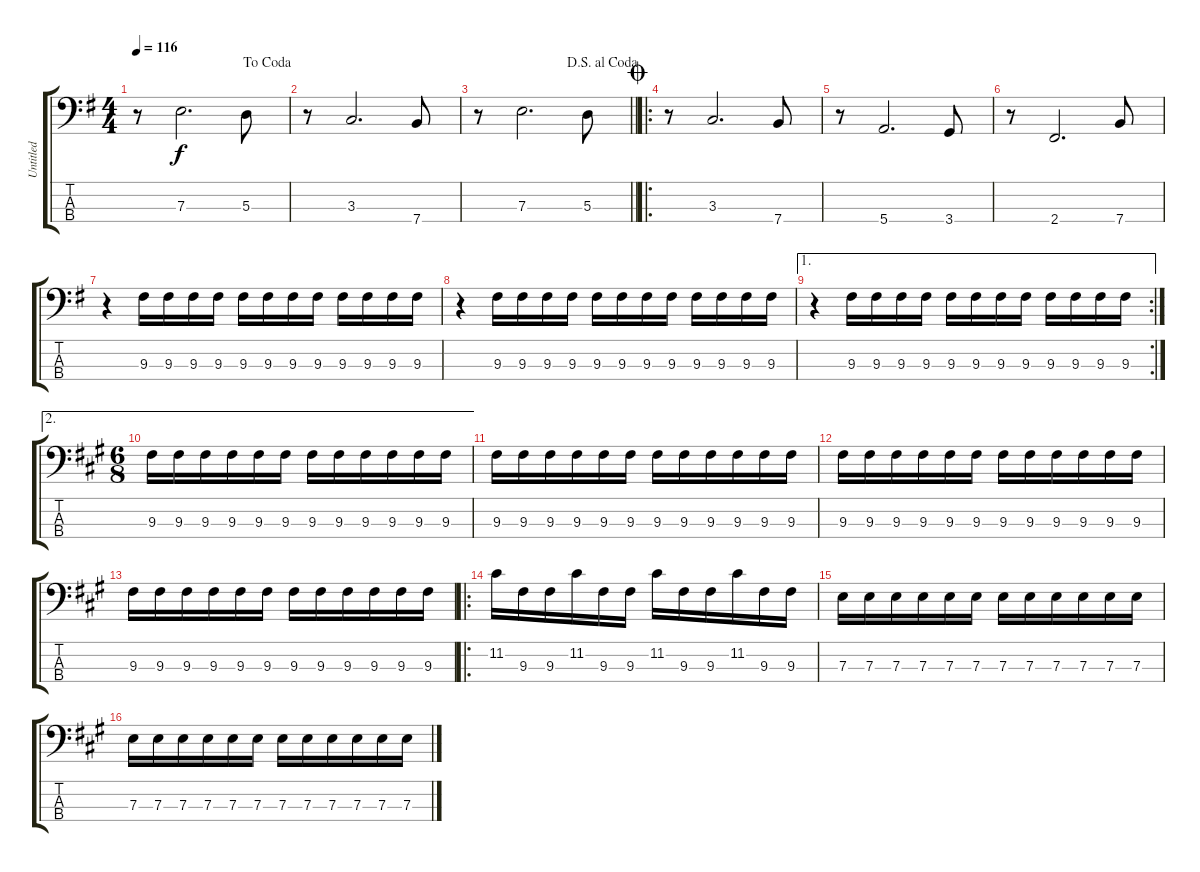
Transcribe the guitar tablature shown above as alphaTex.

\track ("Untitled" "Untitled") {instrument electricbassfinger}
\staff {score tabs}
\tuning (G2 D2 A1 E1) {hide}
\ts (4 4)
\jump dacoda
\tempo 116
\clef f4
\ks g
r.8{dy f} 7.3.2{d} 5.3.8 |
r.8 3.3.2{d} 7.4.8 |
\jump dalsegnoalcoda
\barLineRight lightlight
r.8 7.3.2{d} 5.3.8 |
\ro
\jump coda
r.8 3.3.2{d} 7.4.8 |
r.8 5.4.2{d} 3.4.8 |
r.8 2.4.2{d} 7.4.8 |
r.4 9.3.16 9.3.16 9.3.16 9.3.16 9.3.16 9.3.16 9.3.16 9.3.16 9.3.16 9.3.16 9.3.16 9.3.16 |
r.4 9.3.16 9.3.16 9.3.16 9.3.16 9.3.16 9.3.16 9.3.16 9.3.16 9.3.16 9.3.16 9.3.16 9.3.16 |
\ae 1
\rc 2
r.4 9.3.16 9.3.16 9.3.16 9.3.16 9.3.16 9.3.16 9.3.16 9.3.16 9.3.16 9.3.16 9.3.16 9.3.16 |
\ae 2
\ts (6 8)
\ks a
9.3.16 9.3.16 9.3.16 9.3.16 9.3.16 9.3.16 9.3.16 9.3.16 9.3.16 9.3.16 9.3.16 9.3.16 |
9.3.16 9.3.16 9.3.16 9.3.16 9.3.16 9.3.16 9.3.16 9.3.16 9.3.16 9.3.16 9.3.16 9.3.16 |
9.3.16 9.3.16 9.3.16 9.3.16 9.3.16 9.3.16 9.3.16 9.3.16 9.3.16 9.3.16 9.3.16 9.3.16 |
9.3.16 9.3.16 9.3.16 9.3.16 9.3.16 9.3.16 9.3.16 9.3.16 9.3.16 9.3.16 9.3.16 9.3.16 |
\ro
11.2.16 9.3.16 9.3.16 11.2.16 9.3.16 9.3.16 11.2.16 9.3.16 9.3.16 11.2.16 9.3.16 9.3.16 |
7.3.16 7.3.16 7.3.16 7.3.16 7.3.16 7.3.16 7.3.16 7.3.16 7.3.16 7.3.16 7.3.16 7.3.16 |
7.3.16 7.3.16 7.3.16 7.3.16 7.3.16 7.3.16 7.3.16 7.3.16 7.3.16 7.3.16 7.3.16 7.3.16
